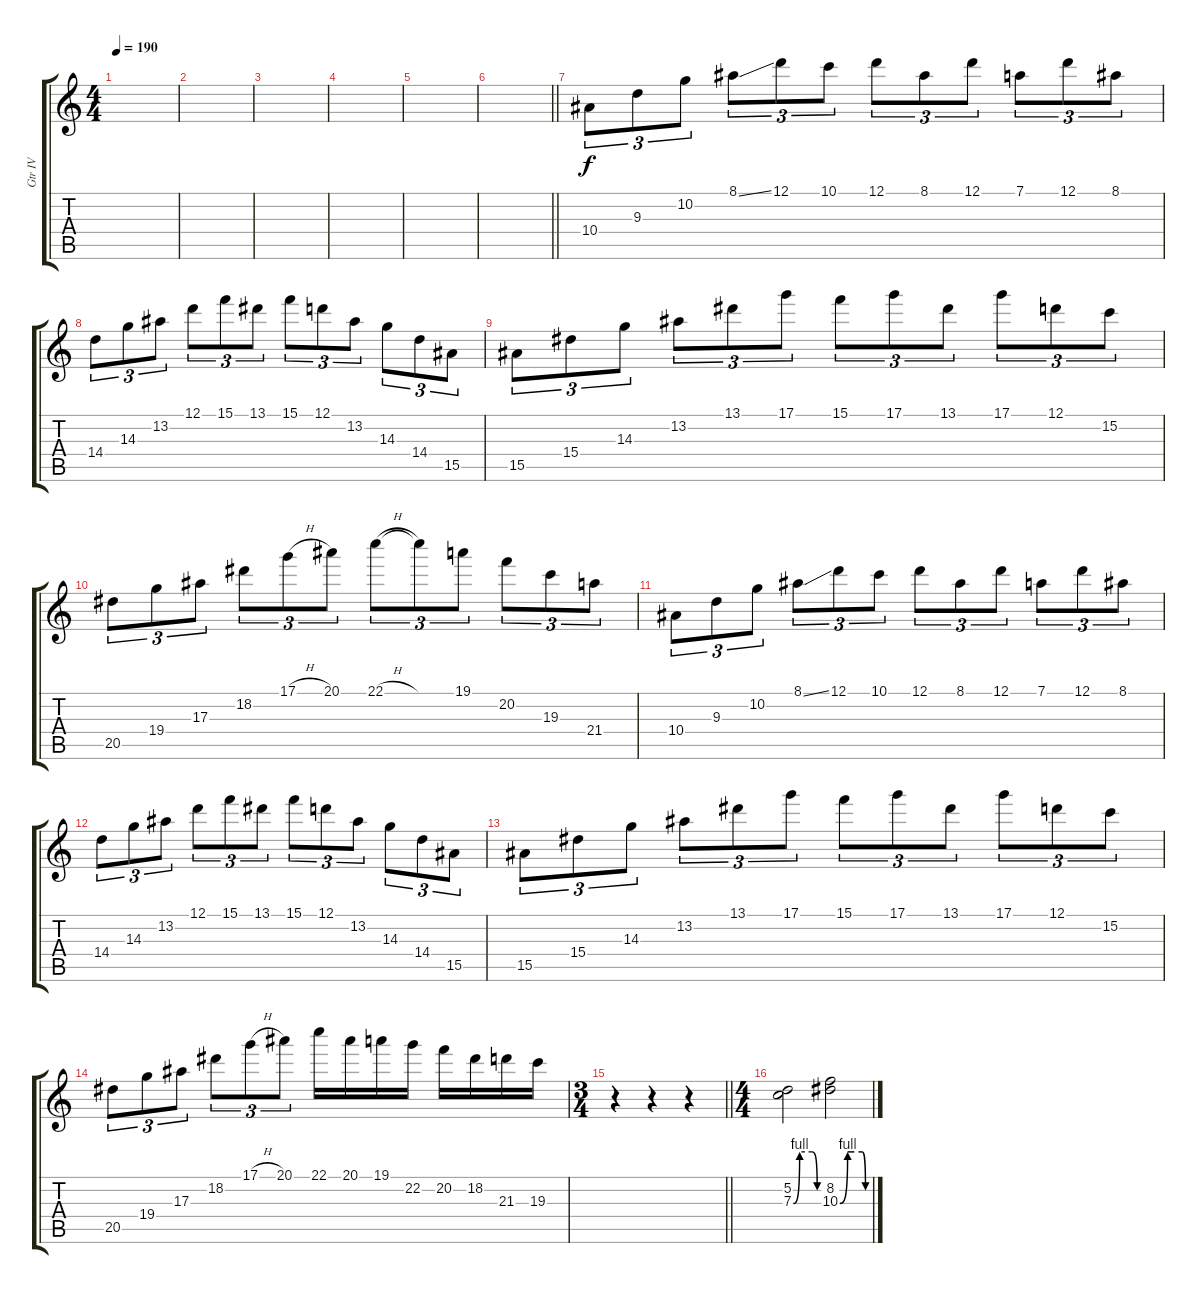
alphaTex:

\track ("Gtr IV" "Gtr IV") {instrument overdrivenguitar}
\staff {score tabs}
\tuning (D4 A3 F3 C3 G2 D2) {hide}
\ts (4 4)
\tempo 190
\clef g2
\ks c
|
|
|
|
|
\barLineRight lightlight
|
10.4.8{tu (3 2)} 9.3.8{tu (3 2)} 10.2.8{tu (3 2)} 8.1{ss}.8{tu (3 2)} 12.1.8{tu (3 2)} 10.1.8{tu (3 2)} 12.1.8{tu (3 2)} 8.1.8{tu (3 2)} 12.1.8{tu (3 2)} 7.1.8{tu (3 2)} 12.1.8{tu (3 2)} 8.1.8{tu (3 2)} |
14.4.8{tu (3 2)} 14.3.8{tu (3 2)} 13.2.8{tu (3 2)} 12.1.8{tu (3 2)} 15.1.8{tu (3 2)} 13.1.8{tu (3 2)} 15.1.8{tu (3 2)} 12.1.8{tu (3 2)} 13.2.8{tu (3 2)} 14.3.8{tu (3 2)} 14.4.8{tu (3 2)} 15.5.8{tu (3 2)} |
15.5.8{tu (3 2)} 15.4.8{tu (3 2)} 14.3.8{tu (3 2)} 13.2.8{tu (3 2)} 13.1.8{tu (3 2)} 17.1.8{tu (3 2)} 15.1.8{tu (3 2)} 17.1.8{tu (3 2)} 13.1.8{tu (3 2)} 17.1.8{tu (3 2)} 12.1.8{tu (3 2)} 15.2.8{tu (3 2)} |
20.5.8{tu (3 2)} 19.4.8{tu (3 2)} 17.3.8{tu (3 2)} 18.2.8{tu (3 2)} 17.1{h}.8{tu (3 2)} 20.1.8{tu (3 2)} 22.1{h}.8{tu (3 2)} 22.1{t}.8{tu (3 2)} 19.1.8{tu (3 2)} 20.2.8{tu (3 2)} 19.3.8{tu (3 2)} 21.4.8{tu (3 2)} |
10.4.8{tu (3 2)} 9.3.8{tu (3 2)} 10.2.8{tu (3 2)} 8.1{ss}.8{tu (3 2)} 12.1.8{tu (3 2)} 10.1.8{tu (3 2)} 12.1.8{tu (3 2)} 8.1.8{tu (3 2)} 12.1.8{tu (3 2)} 7.1.8{tu (3 2)} 12.1.8{tu (3 2)} 8.1.8{tu (3 2)} |
14.4.8{tu (3 2)} 14.3.8{tu (3 2)} 13.2.8{tu (3 2)} 12.1.8{tu (3 2)} 15.1.8{tu (3 2)} 13.1.8{tu (3 2)} 15.1.8{tu (3 2)} 12.1.8{tu (3 2)} 13.2.8{tu (3 2)} 14.3.8{tu (3 2)} 14.4.8{tu (3 2)} 15.5.8{tu (3 2)} |
15.5.8{tu (3 2)} 15.4.8{tu (3 2)} 14.3.8{tu (3 2)} 13.2.8{tu (3 2)} 13.1.8{tu (3 2)} 17.1.8{tu (3 2)} 15.1.8{tu (3 2)} 17.1.8{tu (3 2)} 13.1.8{tu (3 2)} 17.1.8{tu (3 2)} 12.1.8{tu (3 2)} 15.2.8{tu (3 2)} |
20.5.8{tu (3 2)} 19.4.8{tu (3 2)} 17.3.8{tu (3 2)} 18.2.8{tu (3 2)} 17.1{h}.8{tu (3 2)} 20.1.8{tu (3 2)} 22.1.16 20.1.16 19.1.16 22.2.16 20.2.16 18.2.16 21.3.16 19.3.16 |
\ts (3 4)
\barLineRight lightlight
r.4 r.4 r.4 |
\ts (4 4)
(5.2 7.3{be (custom 0 0 15 4 45 4 57 0 60 0)}).2{volume 16} (8.2 10.3{be (custom 0 0 16 4 30 4 46 4 53 0 60 0)}).2
